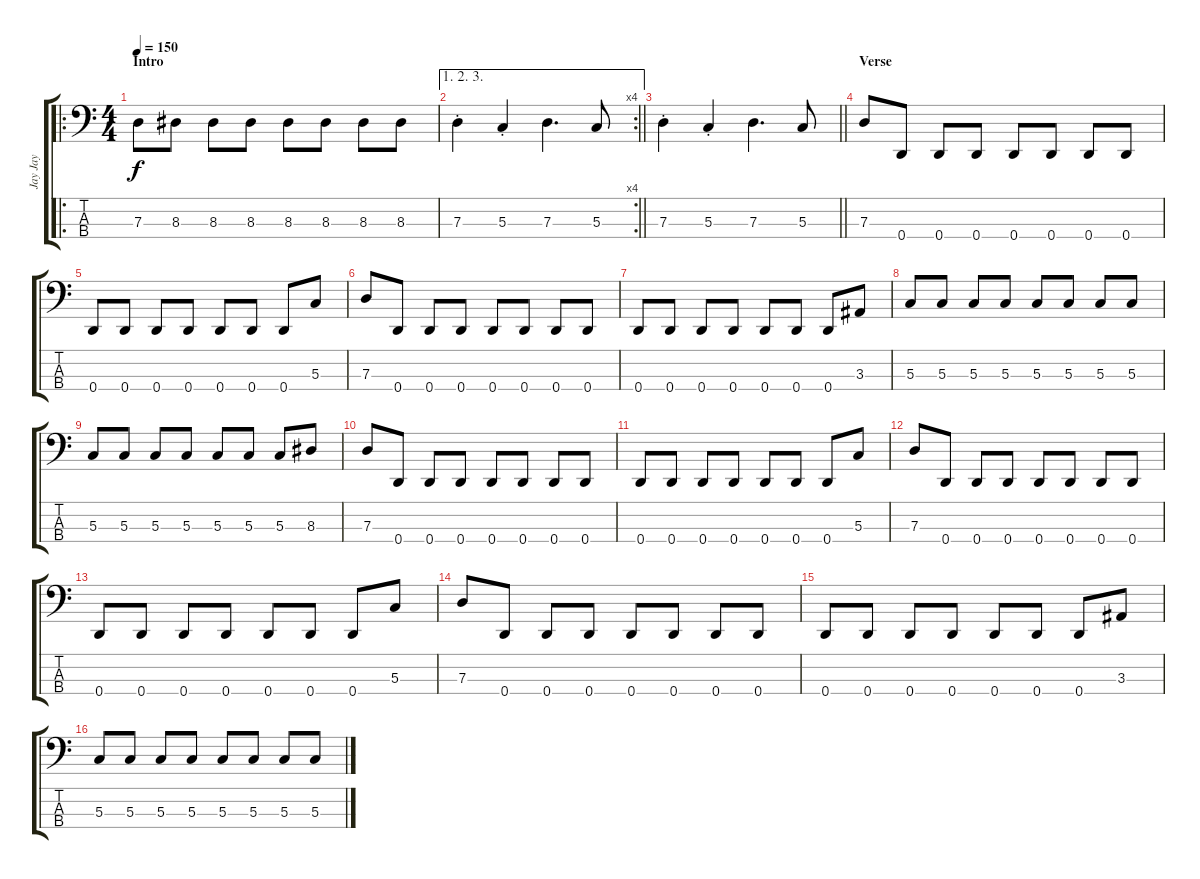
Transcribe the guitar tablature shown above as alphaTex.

\track ("Jay Jay" "Jay Jay") {instrument electricbasspick}
\staff {score tabs}
\tuning (F2 C2 G1 D1) {hide}
\ro
\ts (4 4)
\section ("" "Intro")
\tempo 150
\clef f4
\ks c
7.3.8{dy f instrument electricbasspick} 8.3.8 8.3.8 8.3.8 8.3.8 8.3.8 8.3.8 8.3.8 |
\ae (1 2 3)
\rc 4
\barLineRight lightlight
7.3{st}.4 5.3{st}.4 7.3.4{d} 5.3.8 |
\barLineRight lightlight
7.3{st}.4 5.3{st}.4 7.3.4{d} 5.3.8 |
\section ("" "Verse")
7.3.8 0.4.8 0.4.8 0.4.8 0.4.8 0.4.8 0.4.8 0.4.8 |
0.4.8 0.4.8 0.4.8 0.4.8 0.4.8 0.4.8 0.4.8 5.3.8 |
7.3.8 0.4.8 0.4.8 0.4.8 0.4.8 0.4.8 0.4.8 0.4.8 |
0.4.8 0.4.8 0.4.8 0.4.8 0.4.8 0.4.8 0.4.8 3.3.8 |
5.3.8 5.3.8 5.3.8 5.3.8 5.3.8 5.3.8 5.3.8 5.3.8 |
5.3.8 5.3.8 5.3.8 5.3.8 5.3.8 5.3.8 5.3.8 8.3.8 |
7.3.8 0.4.8 0.4.8 0.4.8 0.4.8 0.4.8 0.4.8 0.4.8 |
0.4.8 0.4.8 0.4.8 0.4.8 0.4.8 0.4.8 0.4.8 5.3.8 |
7.3.8 0.4.8 0.4.8 0.4.8 0.4.8 0.4.8 0.4.8 0.4.8 |
0.4.8 0.4.8 0.4.8 0.4.8 0.4.8 0.4.8 0.4.8 5.3.8 |
7.3.8 0.4.8 0.4.8 0.4.8 0.4.8 0.4.8 0.4.8 0.4.8 |
0.4.8 0.4.8 0.4.8 0.4.8 0.4.8 0.4.8 0.4.8 3.3.8 |
5.3.8 5.3.8 5.3.8 5.3.8 5.3.8 5.3.8 5.3.8 5.3.8
